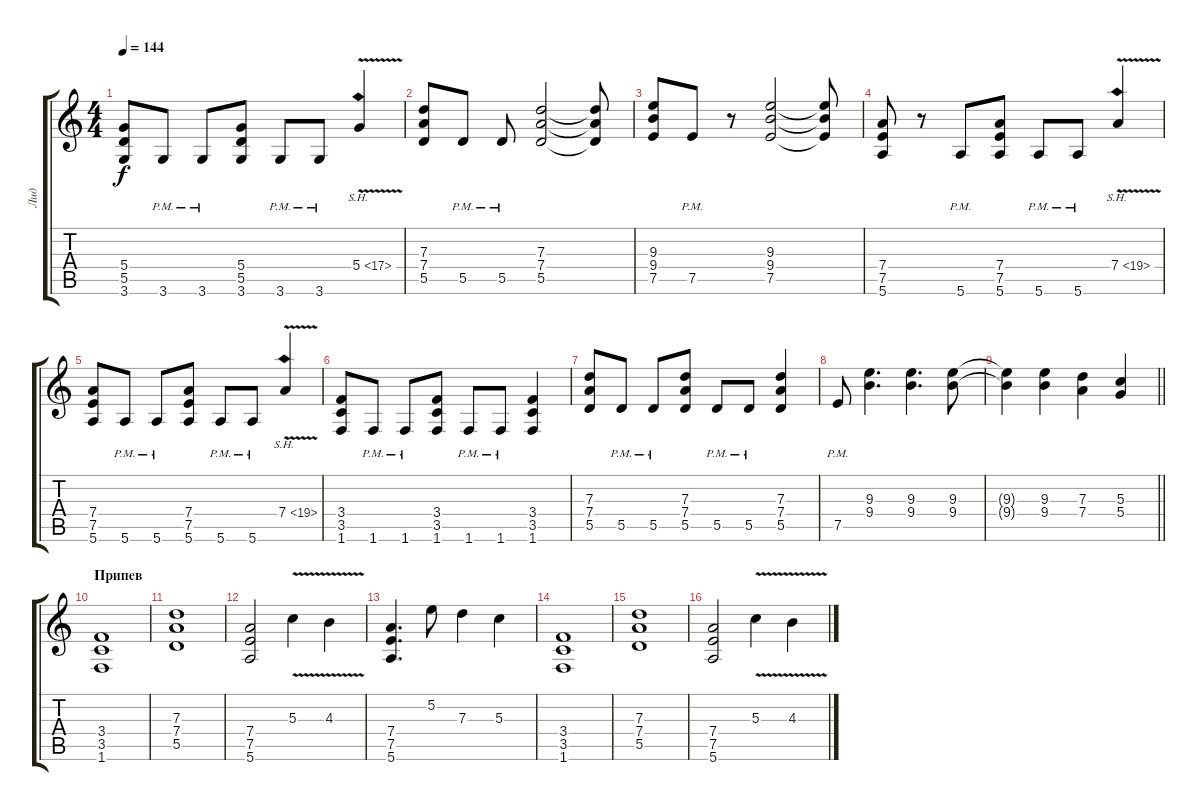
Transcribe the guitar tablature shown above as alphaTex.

\track ("Лид" "Лид") {instrument distortionguitar}
\staff {score tabs}
\tuning (E4 B3 G3 D3 A2 E2) {hide}
\ts (4 4)
\tempo 144
\clef g2
\ks c
(5.4 5.5 3.6).8{dy f} 3.6{pm}.8 3.6{pm}.8 (5.4 5.5 3.6).8 3.6{pm}.8 3.6{pm}.8 5.4{sh 12 v}.4 |
(7.3 7.4 5.5).8 5.5{pm}.8 5.5{pm}.8 (7.3 7.4 5.5).2 (7.3{t} 7.4{t} 5.5{t}).8 |
(9.3 9.4 7.5).8 7.5{pm}.8 r.8 (9.3 9.4 7.5).2 (9.3{t} 9.4{t} 7.5{t}).8 |
(7.4 7.5 5.6).8 r.8 5.6{pm}.8 (7.4 7.5 5.6).8 5.6{pm}.8 5.6{pm}.8 7.4{sh 12 v}.4 |
(7.4 7.5 5.6).8 5.6{pm}.8 5.6{pm}.8 (7.4 7.5 5.6).8 5.6{pm}.8 5.6{pm}.8 7.4{sh 12 v}.4 |
(3.4 3.5 1.6).8 1.6{pm}.8 1.6{pm}.8 (3.4 3.5 1.6).8 1.6{pm}.8 1.6{pm}.8 (3.4 3.5 1.6).4 |
(7.3 7.4 5.5).8 5.5{pm}.8 5.5{pm}.8 (7.3 7.4 5.5).8 5.5{pm}.8 5.5{pm}.8 (7.3 7.4 5.5).4 |
7.5{pm}.8 (9.3 9.4).4{d} (9.3 9.4).4{d} (9.3 9.4).8 |
\barLineRight lightlight
(9.3{t} 9.4{t}).4 (9.3 9.4).4 (7.3 7.4).4 (5.3 5.4).4 |
\section ("" "Припев")
(3.4 3.5 1.6).1 |
(7.3 7.4 5.5).1 |
(7.4 7.5 5.6).2 5.3{v}.4 4.3{v}.4 |
(7.4 7.5 5.6).4{d} 5.2.8 7.3.4 5.3.4 |
(3.4 3.5 1.6).1 |
(7.3 7.4 5.5).1 |
(7.4 7.5 5.6).2 5.3{v}.4 4.3{v}.4
